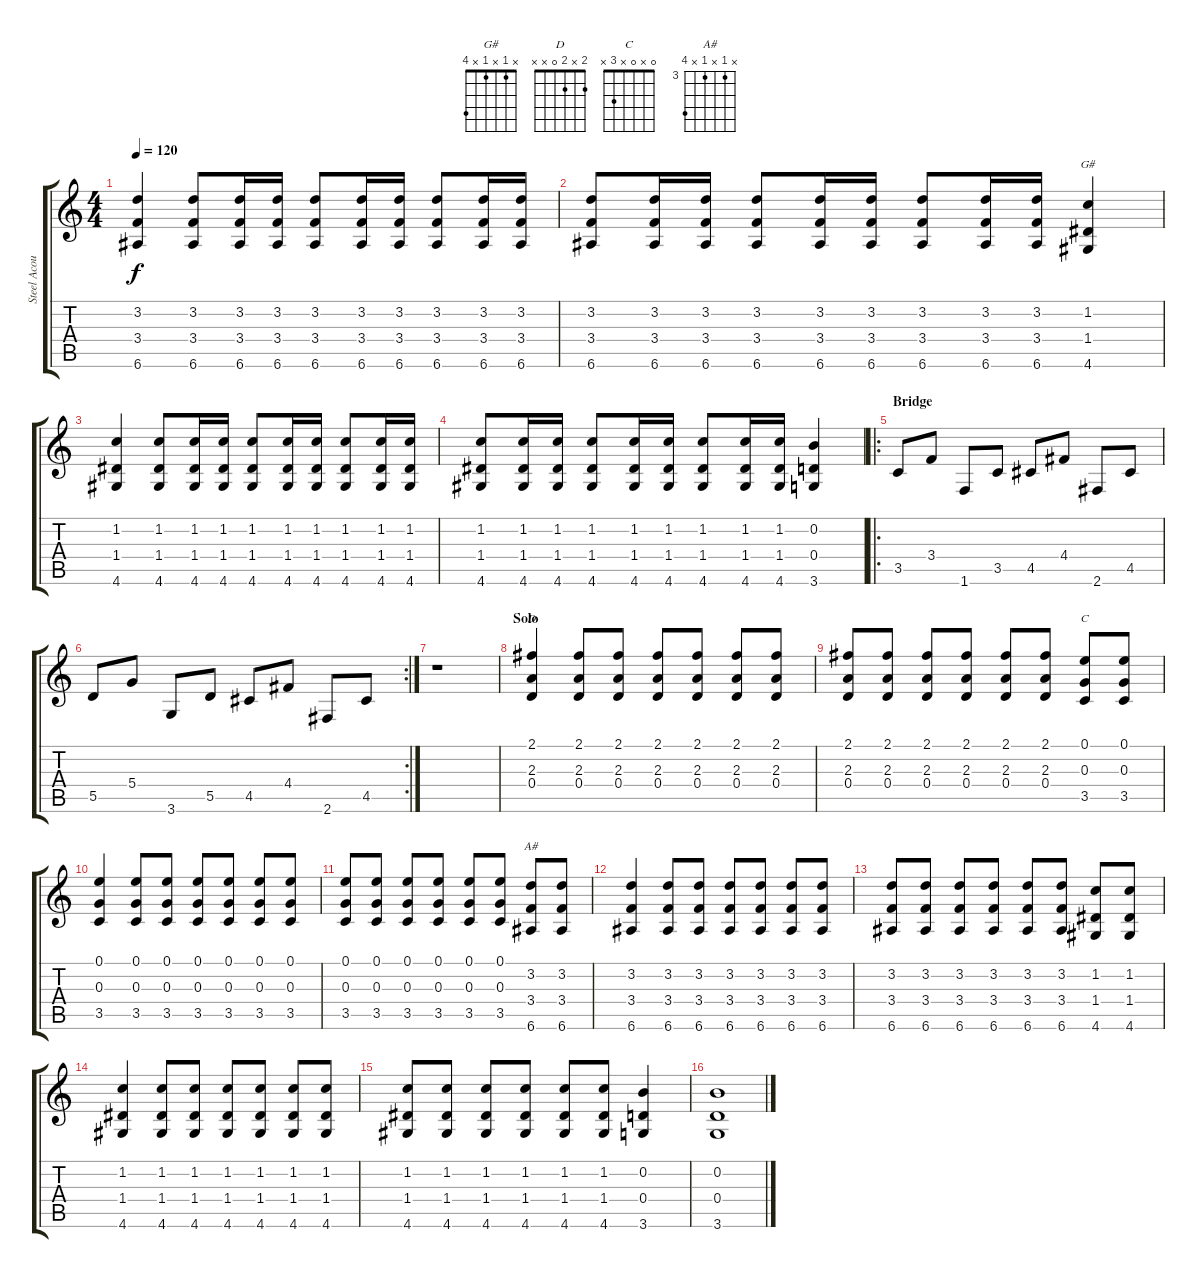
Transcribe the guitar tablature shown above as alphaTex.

\track ("Steel Acoustic" "Steel Acou") {instrument acousticguitarsteel}
\staff {score tabs}
\tuning (E4 B3 G3 D3 A2 E2) {hide}
\chord ("G#" x 1 x 1 x 4)
\chord ("D" 2 x 2 0 x x)
\chord ("C" 0 x 0 x 3 x)
\chord ("A#" x 3 x 3 x 6) {firstfret 3}
\ts (4 4)
\tempo 120
\clef g2
\ks c
(3.2 3.4 6.6).4{dy f} (3.2 3.4 6.6).8 (3.2 3.4 6.6).16 (3.2 3.4 6.6).16 (3.2 3.4 6.6).8 (3.2 3.4 6.6).16 (3.2 3.4 6.6).16 (3.2 3.4 6.6).8 (3.2 3.4 6.6).16 (3.2 3.4 6.6).16 |
(3.2 3.4 6.6).8 (3.2 3.4 6.6).16 (3.2 3.4 6.6).16 (3.2 3.4 6.6).8 (3.2 3.4 6.6).16 (3.2 3.4 6.6).16 (3.2 3.4 6.6).8 (3.2 3.4 6.6).16 (3.2 3.4 6.6).16 (1.2 1.4 4.6).4{ch "G#"} |
(1.2 1.4 4.6).4 (1.2 1.4 4.6).8 (1.2 1.4 4.6).16 (1.2 1.4 4.6).16 (1.2 1.4 4.6).8 (1.2 1.4 4.6).16 (1.2 1.4 4.6).16 (1.2 1.4 4.6).8 (1.2 1.4 4.6).16 (1.2 1.4 4.6).16 |
(1.2 1.4 4.6).8 (1.2 1.4 4.6).16 (1.2 1.4 4.6).16 (1.2 1.4 4.6).8 (1.2 1.4 4.6).16 (1.2 1.4 4.6).16 (1.2 1.4 4.6).8 (1.2 1.4 4.6).16 (1.2 1.4 4.6).16 (0.2 0.4 3.6).4 |
\ro
\section ("" "Bridge")
3.5.8 3.4.8 1.6.8 3.5.8 4.5.8 4.4.8 2.6.8 4.5.8 |
\rc 2
5.5.8 5.4.8 3.6.8 5.5.8 4.5.8 4.4.8 2.6.8 4.5.8 |
r.1 |
\section ("" "Solo")
(2.1 2.3 0.4).4{ch "D" volume 10} (2.1 2.3 0.4).8 (2.1 2.3 0.4).8 (2.1 2.3 0.4).8 (2.1 2.3 0.4).8 (2.1 2.3 0.4).8 (2.1 2.3 0.4).8 |
(2.1 2.3 0.4).8 (2.1 2.3 0.4).8 (2.1 2.3 0.4).8 (2.1 2.3 0.4).8 (2.1 2.3 0.4).8 (2.1 2.3 0.4).8 (0.1 0.3 3.5).8{ch "C"} (0.1 0.3 3.5).8 |
(0.1 0.3 3.5).4 (0.1 0.3 3.5).8 (0.1 0.3 3.5).8 (0.1 0.3 3.5).8 (0.1 0.3 3.5).8 (0.1 0.3 3.5).8 (0.1 0.3 3.5).8 |
(0.1 0.3 3.5).8 (0.1 0.3 3.5).8 (0.1 0.3 3.5).8 (0.1 0.3 3.5).8 (0.1 0.3 3.5).8 (0.1 0.3 3.5).8 (3.2 3.4 6.6).8{ch "A#"} (3.2 3.4 6.6).8 |
(3.2 3.4 6.6).4 (3.2 3.4 6.6).8 (3.2 3.4 6.6).8 (3.2 3.4 6.6).8 (3.2 3.4 6.6).8 (3.2 3.4 6.6).8 (3.2 3.4 6.6).8 |
(3.2 3.4 6.6).8 (3.2 3.4 6.6).8 (3.2 3.4 6.6).8 (3.2 3.4 6.6).8 (3.2 3.4 6.6).8 (3.2 3.4 6.6).8 (1.2 1.4 4.6).8 (1.2 1.4 4.6).8 |
(1.2 1.4 4.6).4 (1.2 1.4 4.6).8 (1.2 1.4 4.6).8 (1.2 1.4 4.6).8 (1.2 1.4 4.6).8 (1.2 1.4 4.6).8 (1.2 1.4 4.6).8 |
(1.2 1.4 4.6).8 (1.2 1.4 4.6).8 (1.2 1.4 4.6).8 (1.2 1.4 4.6).8 (1.2 1.4 4.6).8 (1.2 1.4 4.6).8 (0.2 0.4 3.6).4 |
(0.2 0.4 3.6).1
